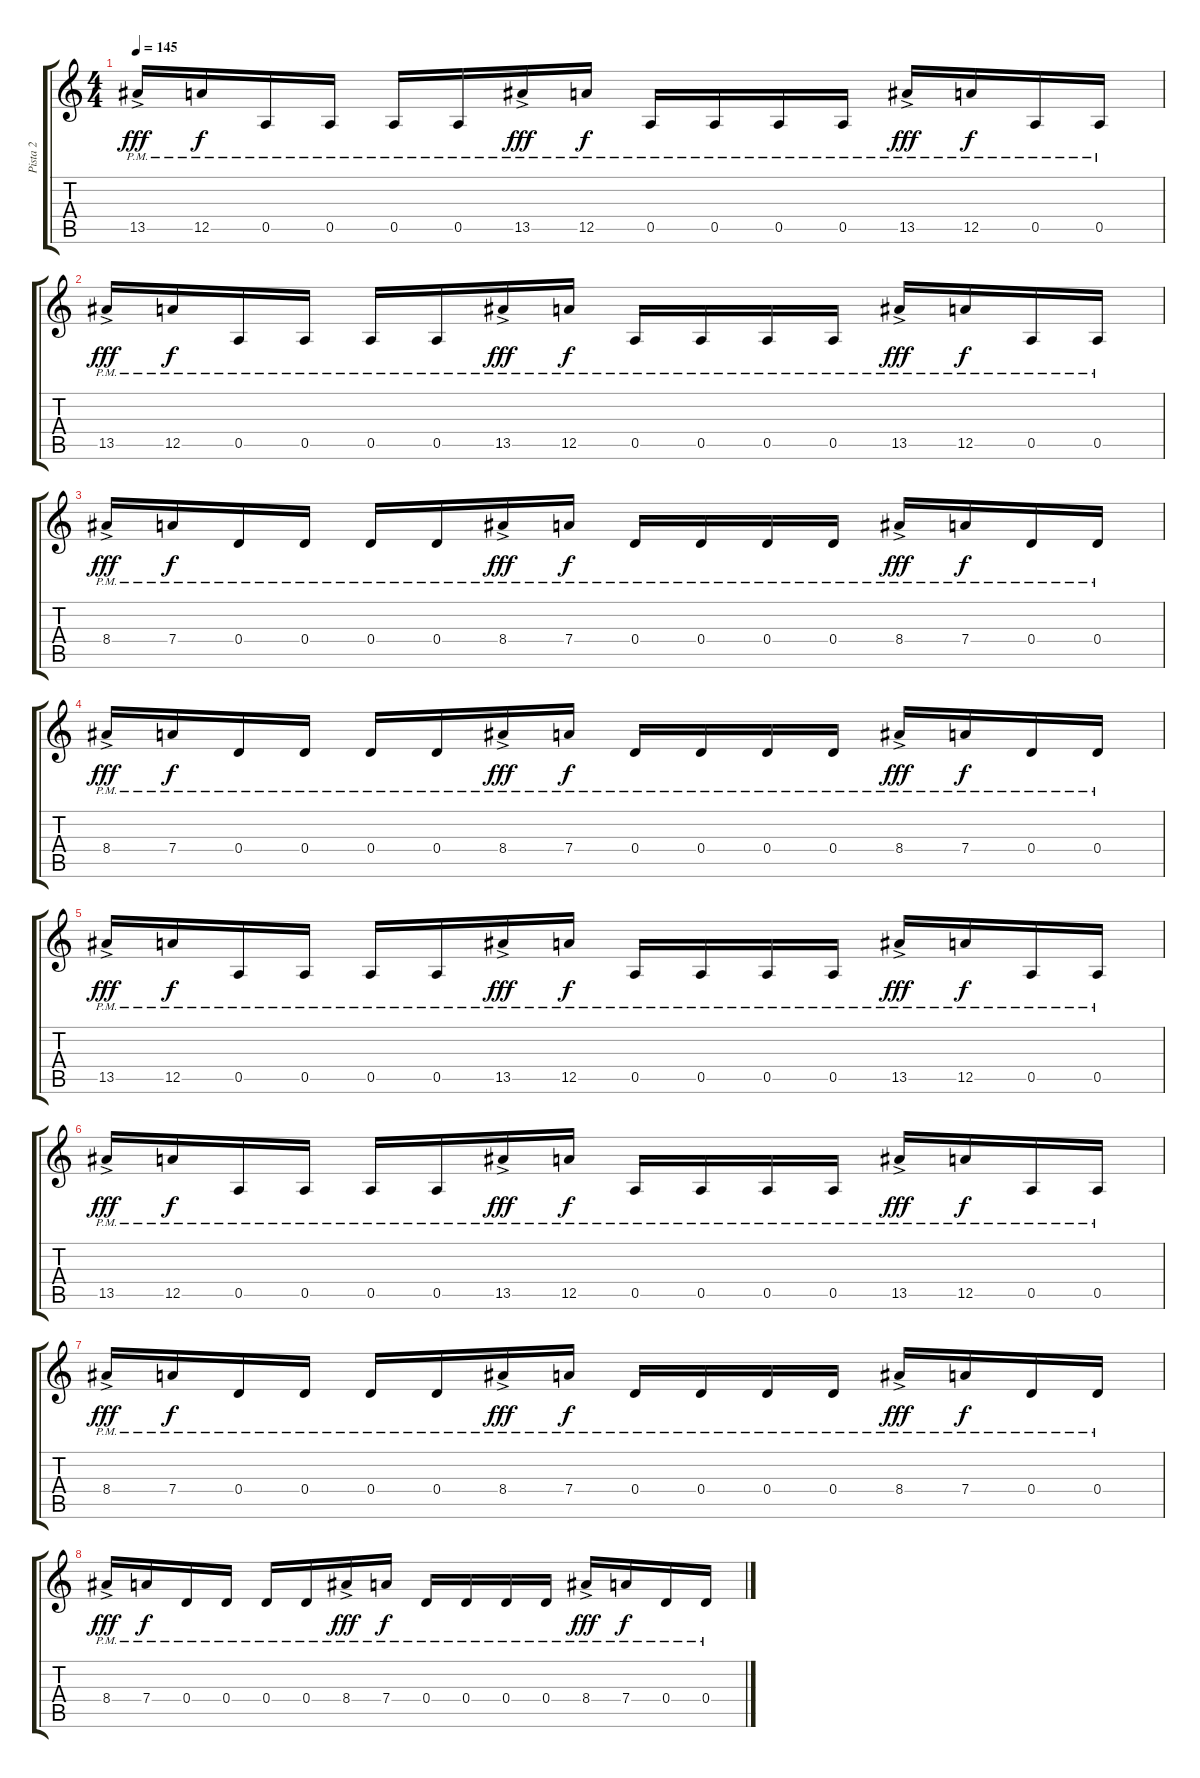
\track ("Pista 2" "Pista 2") {instrument overdrivenguitar}
\staff {score tabs}
\tuning (E4 B3 G3 D3 A2 E2) {hide}
\ts (4 4)
\tempo 145
\clef g2
\ks c
13.5{ac pm}.16{dy fff volume 16 balance 8 instrument distortionguitar} 12.5{pm}.16{dy f} 0.5{pm}.16 0.5{pm}.16 0.5{pm}.16 0.5{pm}.16 13.5{ac pm}.16{dy fff} 12.5{pm}.16{dy f} 0.5{pm}.16 0.5{pm}.16 0.5{pm}.16 0.5{pm}.16 13.5{ac pm}.16{dy fff} 12.5{pm}.16{dy f} 0.5{pm}.16 0.5{pm}.16 |
13.5{ac pm}.16{dy fff volume 16 balance 8 instrument distortionguitar} 12.5{pm}.16{dy f} 0.5{pm}.16 0.5{pm}.16 0.5{pm}.16 0.5{pm}.16 13.5{ac pm}.16{dy fff} 12.5{pm}.16{dy f} 0.5{pm}.16 0.5{pm}.16 0.5{pm}.16 0.5{pm}.16 13.5{ac pm}.16{dy fff} 12.5{pm}.16{dy f} 0.5{pm}.16 0.5{pm}.16 |
8.4{ac pm}.16{dy fff} 7.4{pm}.16{dy f} 0.4{pm}.16 0.4{pm}.16 0.4{pm}.16 0.4{pm}.16 8.4{ac pm}.16{dy fff} 7.4{pm}.16{dy f} 0.4{pm}.16 0.4{pm}.16 0.4{pm}.16 0.4{pm}.16 8.4{ac pm}.16{dy fff} 7.4{pm}.16{dy f} 0.4{pm}.16 0.4{pm}.16 |
8.4{ac pm}.16{dy fff} 7.4{pm}.16{dy f} 0.4{pm}.16 0.4{pm}.16 0.4{pm}.16 0.4{pm}.16 8.4{ac pm}.16{dy fff} 7.4{pm}.16{dy f} 0.4{pm}.16 0.4{pm}.16 0.4{pm}.16 0.4{pm}.16 8.4{ac pm}.16{dy fff} 7.4{pm}.16{dy f} 0.4{pm}.16 0.4{pm}.16 |
13.5{ac pm}.16{dy fff volume 16 balance 8 instrument distortionguitar} 12.5{pm}.16{dy f} 0.5{pm}.16 0.5{pm}.16 0.5{pm}.16 0.5{pm}.16 13.5{ac pm}.16{dy fff} 12.5{pm}.16{dy f} 0.5{pm}.16 0.5{pm}.16 0.5{pm}.16 0.5{pm}.16 13.5{ac pm}.16{dy fff} 12.5{pm}.16{dy f} 0.5{pm}.16 0.5{pm}.16 |
13.5{ac pm}.16{dy fff volume 16 balance 8 instrument distortionguitar} 12.5{pm}.16{dy f} 0.5{pm}.16 0.5{pm}.16 0.5{pm}.16 0.5{pm}.16 13.5{ac pm}.16{dy fff} 12.5{pm}.16{dy f} 0.5{pm}.16 0.5{pm}.16 0.5{pm}.16 0.5{pm}.16 13.5{ac pm}.16{dy fff} 12.5{pm}.16{dy f} 0.5{pm}.16 0.5{pm}.16 |
8.4{ac pm}.16{dy fff} 7.4{pm}.16{dy f} 0.4{pm}.16 0.4{pm}.16 0.4{pm}.16 0.4{pm}.16 8.4{ac pm}.16{dy fff} 7.4{pm}.16{dy f} 0.4{pm}.16 0.4{pm}.16 0.4{pm}.16 0.4{pm}.16 8.4{ac pm}.16{dy fff} 7.4{pm}.16{dy f} 0.4{pm}.16 0.4{pm}.16 |
8.4{ac pm}.16{dy fff} 7.4{pm}.16{dy f} 0.4{pm}.16 0.4{pm}.16 0.4{pm}.16 0.4{pm}.16 8.4{ac pm}.16{dy fff} 7.4{pm}.16{dy f} 0.4{pm}.16 0.4{pm}.16 0.4{pm}.16 0.4{pm}.16 8.4{ac pm}.16{dy fff} 7.4{pm}.16{dy f} 0.4{pm}.16 0.4{pm}.16
